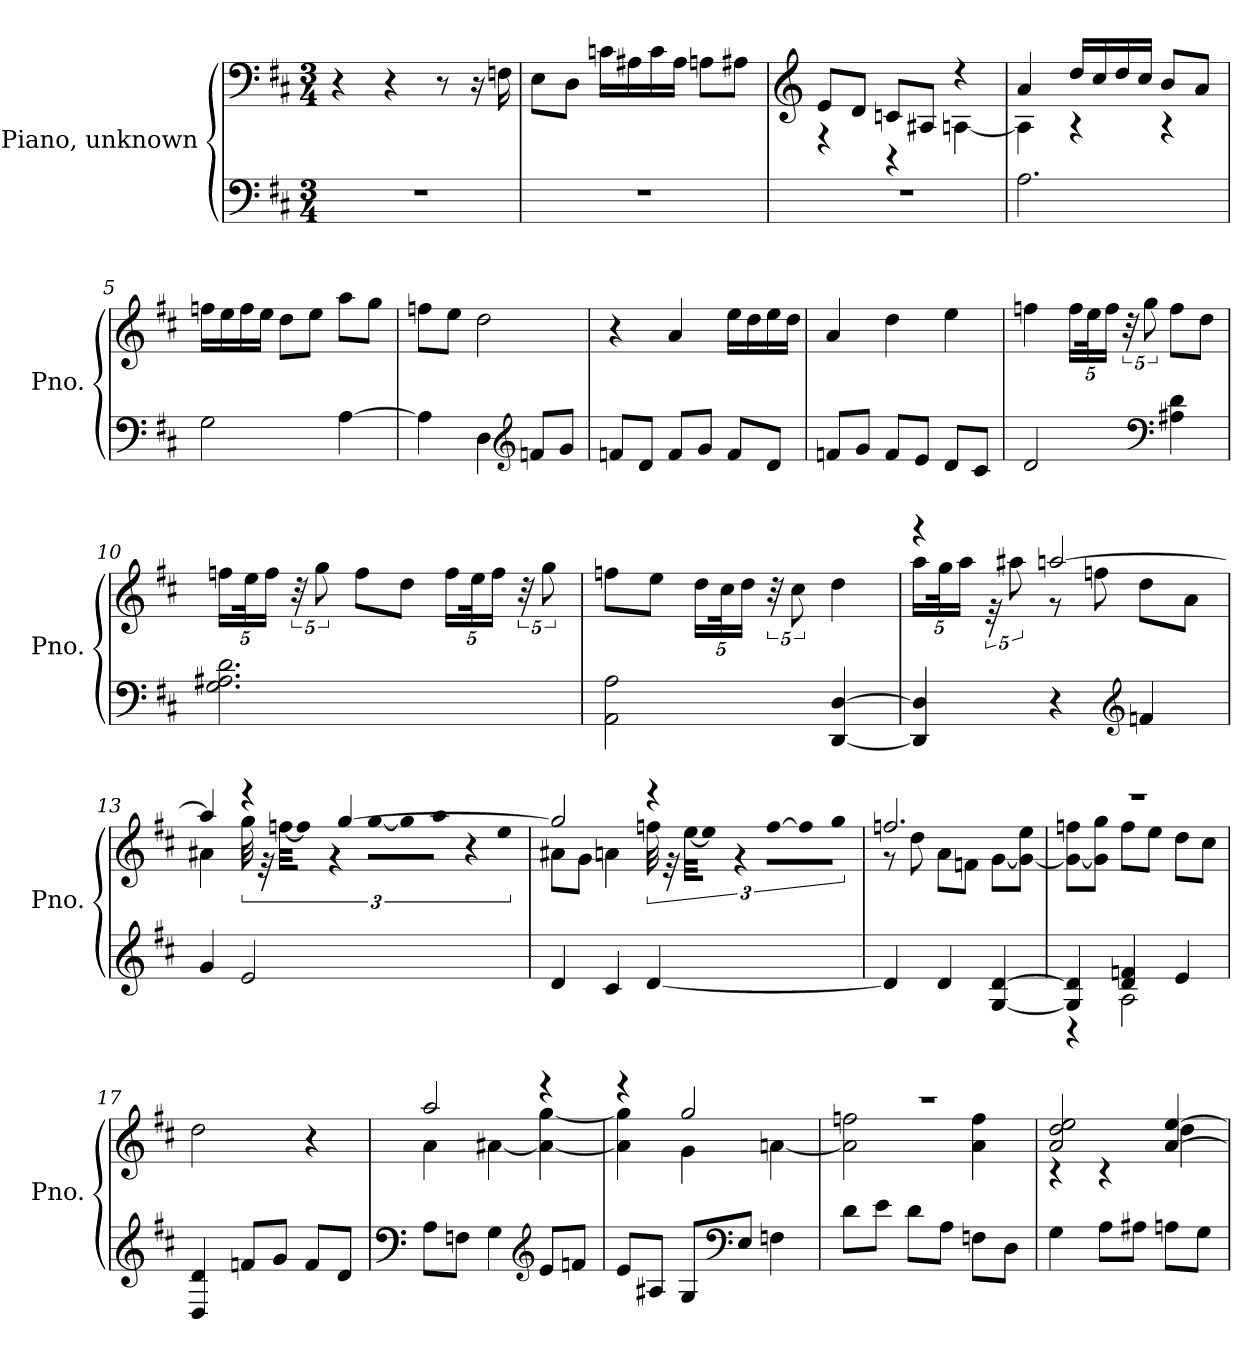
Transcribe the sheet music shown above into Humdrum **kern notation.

**kern	**kern
*part1	*part1
*staff2	*staff1
*I"Piano, unknown	*
*I'Pno.	*
*clefF4	*clefF4
*k[f#c#]	*k[f#c#]
*M3/4	*M3/4
*MM160	*MM160
=1	=1
2.r	4r
.	4r
.	8r
.	16r
.	16Fn\
=2	=2
2.r	8E\L
.	8D\J
.	16cn\LL
.	16A#X\
.	16c\
.	16A#\JJ
.	8An\L
.	8A#X\J
=3	=3
*	*clefG2
*	*^
2.r	8e/L	4r
.	8d/J	.
.	8cn/L	4r
.	8A#X/J	.
.	4r	[4An\
=4	=4	=4
2.A\	4a/	4A\]
.	16dd/LL	4r
.	16cc#/	.
.	16dd/	.
.	16cc#/JJ	.
.	8b/L	4r
.	8a/J	.
*	*v	*v
=5	=5
2G\	16ffn\LL
.	16ee\
.	16ff\
.	16ee\JJ
.	8dd\L
.	8ee\J
[4A\	8aa\L
.	8gg\J
!!LO:LB:g=z
=6	=6
4A\]	8ffn\L
.	8ee\J
4D\	2dd\
*clefG2	*
8fn/L	.
8g/J	.
=7	=7
8fn/L	4r
8d/J	.
8f/L	4a/
8g/J	.
8f/L	16ee\LL
.	16dd\
8d/J	16ee\
.	16dd\JJ
=8	=8
8fn/L	4a/
8g/J	.
8f/L	4dd\
8e/J	.
8d/L	4ee\
8c#/J	.
=9	=9
2d/	4ffn\
.	20ff\LL
.	40ee\K
.	20ff\JJ
.	40r
.	10gg\
*clefF4	*
4A#X\ 4d\	8ff\L
.	8dd\J
!!LO:LB:g=z
=10	=10
2.G\ 2.A#X\ 2.d\	20ffn\LL
.	40ee\K
.	20ff\JJ
.	40r
.	10gg\
.	8ff\L
.	8dd\J
.	20ff\LL
.	40ee\K
.	20ff\JJ
.	40r
.	10gg\
=11	=11
2AA\ 2A\	8ffn\L
.	8ee\J
.	20dd\LL
.	40cc#\K
.	20dd\JJ
.	40r
.	10cc#\
[4DD/ [4D/	4dd\
=12	=12
*	*^
4DD/] 4D/]	4r	20aa\LL
.	.	40gg\K
.	.	20aa\JJ
.	.	40r
.	.	10aa#X\
4r	[2aan/	8r
.	.	8ffn\
*clefG2	*	*
4fn/	.	8dd\L
.	.	8a\J
!!LO:LB:g=z	!!
=13	=13	=13
4g/	4aa/]	4a#X\
2e/	4r	48gg\
.	.	48r
.	.	[48ffn\LLL
.	.	64ff\JJJk]
.	.	128r
.	.	[128gg\KKLLL
.	.	32gg\JJ]
.	.	8aa\J
.	[4gg/	8r
.	.	8ee\
=14	=14	=14
4d/	2gg/]	8a#X\L
.	.	8g\J
4c#/	.	4an\
[4d/	4r	48ffn\
.	.	48r
.	.	[48ee\LLL
.	.	64ee\JJJk]
.	.	128r
.	.	[128ff\KKLLL
.	.	32ff\JJ]
.	.	8gg\J
=15	=15	=15
4d/]	2.ffn/	8r
.	.	8dd\
4d/	.	8a\L
.	.	8fn\J
[4G/ [4d/	.	[8g\L
.	.	8g\_ 8ee\J
!!LO:LB:g=z	!!
=16	=16	=16
*^	*	*
4G/] 4d/]	4r	2.r	8g\_ 8ffn\L
.	.	.	8g\] 8gg\J
4d/ 4fn/	2A\	.	8ff\L
.	.	.	8ee\J
4e/	.	.	8dd\L
.	.	.	8cc#\J
*v	*v	*	*
*	*v	*v
=17	=17
4D/ 4d/	2dd\
8fn/L	.
8g/J	.
8f/L	4r
8d/J	.
=18	=18
*clefF4	*
*	*^
8A\L	2aa/	4a\
8Fn\J	.	.
4G\	.	[4a#X\
*clefG2	*	*
8e/L	4r	4a#\_ [4gg\
8fn/J	.	.
=19	=19	=19
8e/L	4r	4a#\] 4gg\]
8A#X/J	.	.
8G/L	2gg/	4g\
*clefF4	*	*
8E/J	.	.
4Fn\	.	[4an\
=20	=20	=20
8d\L	2.r	2a\] 2ffn\
8e\J	.	.
8d\L	.	.
8A\J	.	.
8Fn\L	.	4a\ 4ff\
8D\J	.	.
!!LO:LB:g=z	!!
=21	=21	=21
4G\	2a/ 2dd/ 2ee/	4r
8A\L	.	4r
8A#X\J	.	.
8An\L	[4a/ [4ee/	4dd\
8G\J	.	.
*	*v	*v
=	=
*-	*-
